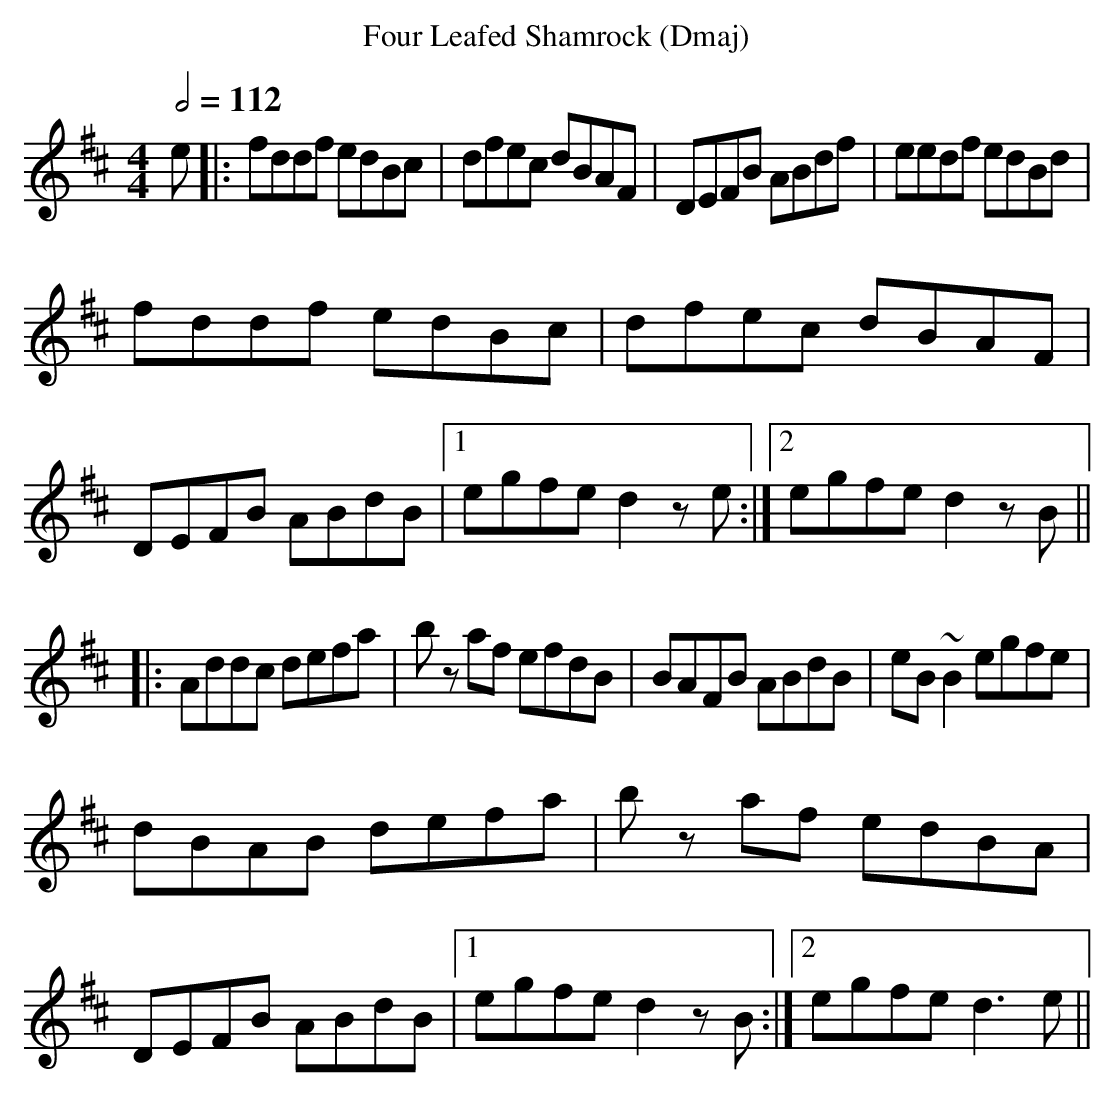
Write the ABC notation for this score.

X:1
T:Four Leafed Shamrock (Dmaj)
Q:1/2=112
M:4/4
L:1/8
K:Dmaj
e|:fddf edBc|dfec dBAF|DEFB ABdf|eedf edBd|
fddf edBc|dfec dBAF|DEFB ABdB|1egfe d2ze:|2egfe d2zB||
|:Addc defa|bz af efdB|BAFB ABdB|eB~B2 egfe|
dBAB defa|bz af edBA|DEFB ABdB|1egfe d2zB:|2egfe d3e||
